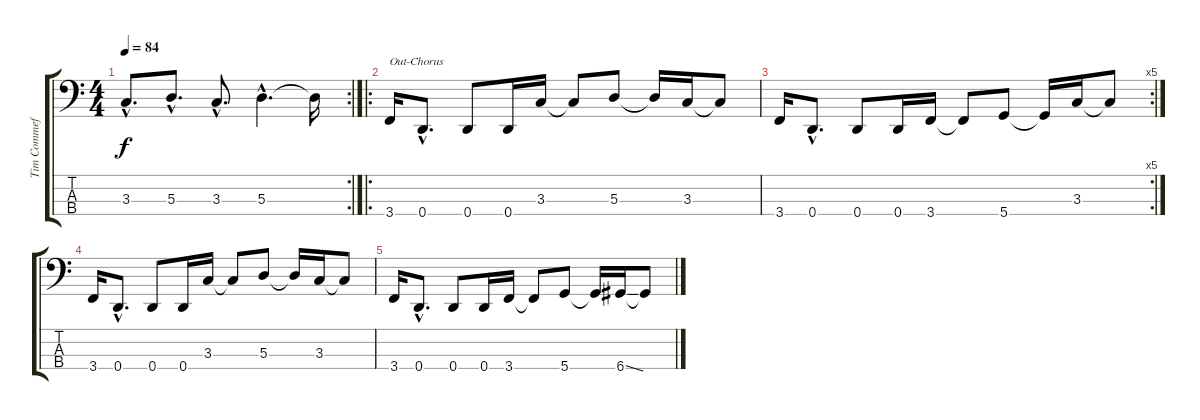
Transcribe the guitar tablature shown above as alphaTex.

\track ("Tim Commeford" "Tim Commef") {instrument electricbasspick}
\staff {score tabs}
\tuning (G2 D2 A1 D1) {hide}
\rc 2
\ts (4 4)
\tempo 84
\clef f4
\ks c
3.3{hac}.8{d dy f} 5.3{hac}.8{d} 3.3{hac}.8{d} 5.3{hac}.4{d} 5.3{t}.16 |
\ro
3.4.16{txt "Out-Chorus"} 0.4{hac}.8{d} 0.4.8 0.4.16 3.3.16 3.3{t}.8 5.3.8 5.3{t}.16 3.3.16 3.3{t}.8 |
\rc 5
3.4.16 0.4{hac}.8{d} 0.4.8 0.4.16 3.4.16 3.4{t}.8 5.4.8 5.4{t}.16 3.3.16 3.3{t}.8 |
3.4.16 0.4{hac}.8{d} 0.4.8 0.4.16 3.3.16 3.3{t}.8 5.3.8 5.3{t}.16 3.3.16 3.3{t}.8 |
3.4.16 0.4{hac}.8{d} 0.4.8 0.4.16 3.4.16 3.4{t}.8 5.4.8 5.4{t}.16 6.4{ss}.16 6.4{t}.8
